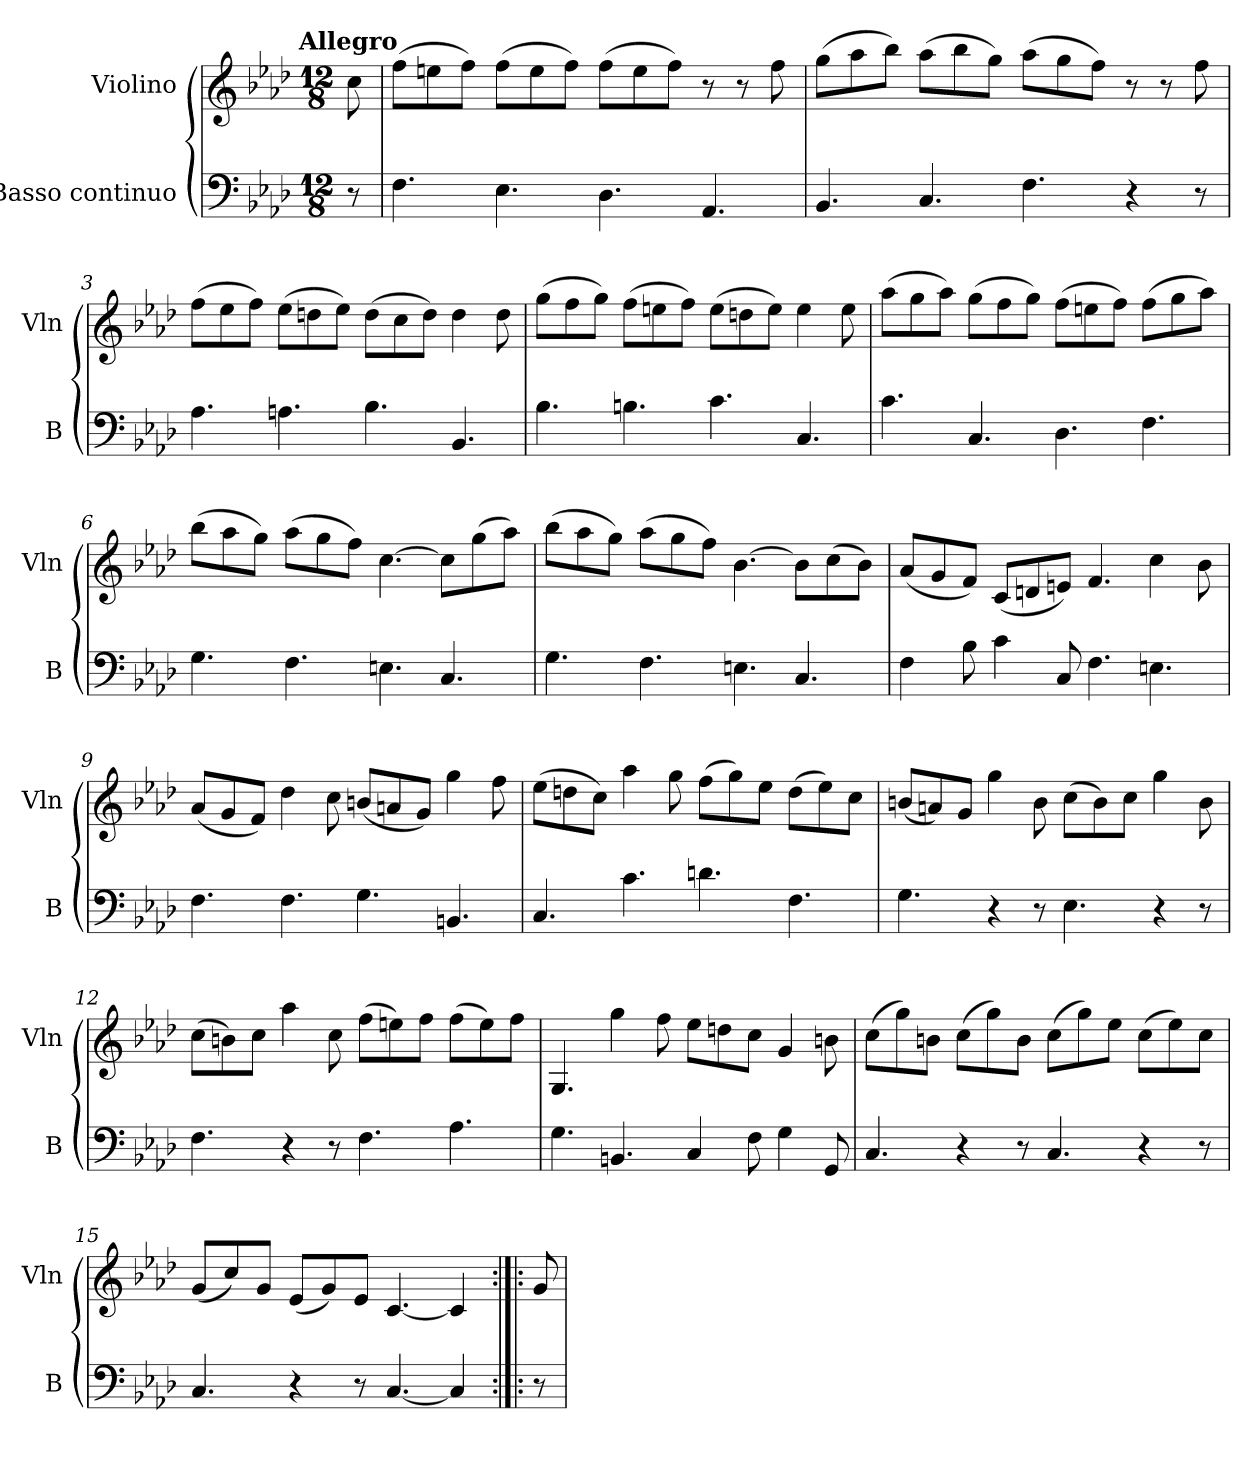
**kern	**kern
*part2	*part1
*staff2	*staff1
*I"Basso continuo	*I"Violino
*I'B	*I'Vln
*clefF4	*clefG2
*k[b-e-a-d-]	*k[b-e-a-d-]
*f:	*f:
!!LO:TX:omd:t=Allegro
*M12/8	*M12/8
*MM220	*MM220
=	=
8r	8cc\
=1	=1
4.F\	(8ff\L
.	8een\
.	8ff\J)
4.E-\	(8ff\L
.	8ee\
.	8ff\J)
4.D-\	(8ff\L
.	8ee\
.	8ff\J)
4.AA-/	8r
.	8r
.	8ff\
=2	=2
4.BB-/	(8gg\L
.	8aa-\
.	8bb-\J)
4.C/	(8aa-\L
.	8bb-\
.	8gg\J)
4.F\	(8aa-\L
.	8gg\
.	8ff\J)
4r	8r
.	8r
8r	8ff\
=3	=3
4.A-\	(8ff\L
.	8ee-\
.	8ff\J)
4.An\	(8ee-\L
.	8ddn\
.	8ee-\J)
4.B-\	(8dd\L
.	8cc\
.	8dd\J)
4.BB-/	4dd\
.	8dd\
=4	=4
4.B-\	(8gg\L
.	8ff\
.	8gg\J)
4.Bn\	(8ff\L
.	8een\
.	8ff\J)
4.c\	(8ee\L
.	8ddn\
.	8ee\J)
4.C/	4ee\
.	8ee\
=5	=5
4.c\	(8aa-\L
.	8gg\
.	8aa-\J)
4.C/	(8gg\L
.	8ff\
.	8gg\J)
4.D-\	(8ff\L
.	8een\
.	8ff\J)
4.F\	(8ff\L
.	8gg\
.	8aa-\J)
=6	=6
4.G\	(8bb-\L
.	8aa-\
.	8gg\J)
4.F\	(8aa-\L
.	8gg\
.	8ff\J)
4.En\	[4.cc\
4.C/	8cc\L]
.	(8gg\
.	8aa-\J)
=7	=7
4.G\	(8bb-\L
.	8aa-\
.	8gg\J)
4.F\	(8aa-\L
.	8gg\
.	8ff\J)
4.En\	[4.b-\
4.C/	8b-\L]
.	(8cc\
.	8b-\J)
=8	=8
4F\	(8a-/L
.	8g/
8B-\	8f/J)
4c\	(8c/L
.	8dn/
8C/	8en/J)
4.F\	4.f/
4.En\	4cc\
.	8b-\
=9	=9
4.F\	(8a-/L
.	8g/
.	8f/J)
4.F\	4dd-\
.	8cc\
4.G\	(8bn/L
.	8an/
.	8g/J)
4.BBn/	4gg\
.	8ff\
=10	=10
4.C/	(8ee-\L
.	8ddn\
.	8cc\J)
4.c\	4aa-\
.	8gg\
4.dn\	(8ff\L
.	8gg\)
.	8ee-\J
4.F\	(8dd\L
.	8ee-\)
.	8cc\J
=11	=11
4.G\	(8bn/L
.	8an/)
.	8g/J
4r	4gg\
8r	8b\
4.E-\	(8cc\L
.	8b\)
.	8cc\J
4r	4gg\
8r	8b\
=12	=12
4.F\	(8cc\L
.	8bn\)
.	8cc\J
4r	4aa-\
8r	8cc\
4.F\	(8ff\L
.	8een\)
.	8ff\J
4.A-\	(8ff\L
.	8ee\)
.	8ff\J
=13	=13
4.G\	4.G/
4.BBn/	4gg\
.	8ff\
4C/	8ee-\L
.	8ddn\
8F\	8cc\J
4G\	4g/
8GG/	8bn\
=14	=14
4.C/	(8cc\L
.	8gg\)
.	8bn\J
4r	(8cc\L
.	8gg\)
8r	8b\J
4.C/	(8cc\L
.	8gg\)
.	8ee-\J
4r	(8cc\L
.	8ee-\)
8r	8cc\J
=15	=15
4.C/	(8g/L
.	8cc/)
.	8g/J
4r	(8e-/L
.	8g/)
8r	8e-/J
[4.C/	[4.c/
4C/]	4c/]
=:|!|:	=:|!|:
8r	8g/
=	=
*-	*-
